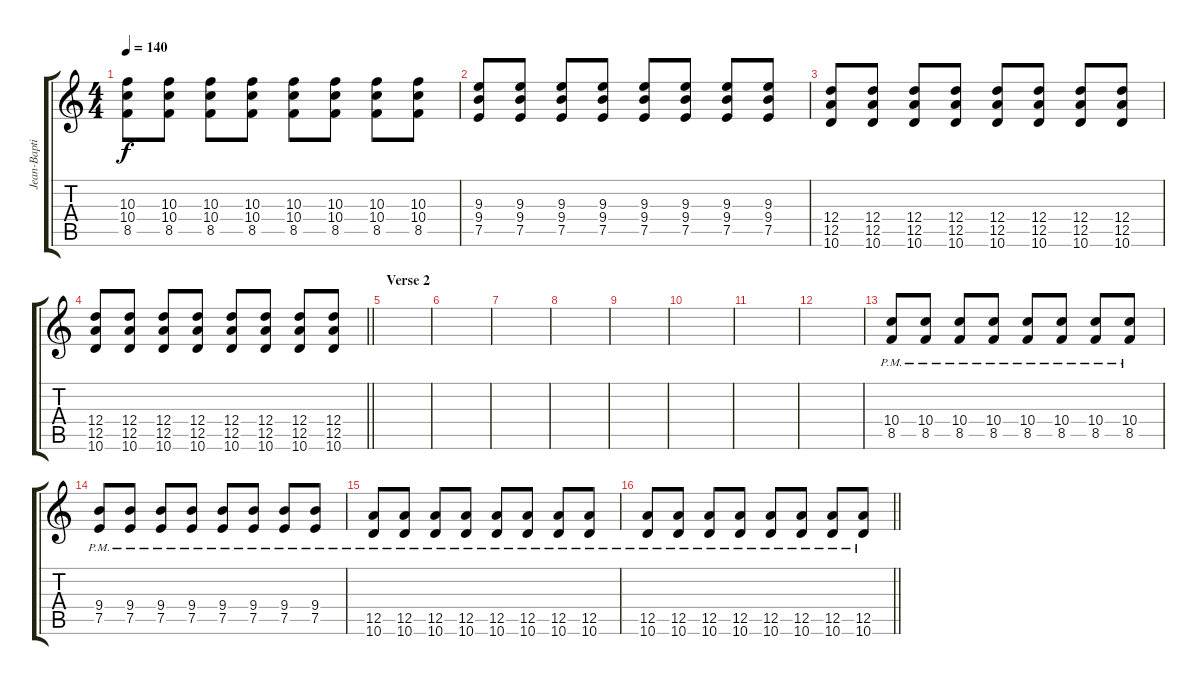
\track ("Jean-Baptiste Rythm" "Jean-Bapti") {instrument overdrivenguitar}
\staff {score tabs}
\tuning (E4 B3 G3 D3 A2 E2) {hide}
\ts (4 4)
\tempo 140
\clef g2
\ks c
(10.3 10.4 8.5).8{dy f} (10.3 10.4 8.5).8 (10.3 10.4 8.5).8 (10.3 10.4 8.5).8 (10.3 10.4 8.5).8 (10.3 10.4 8.5).8 (10.3 10.4 8.5).8 (10.3 10.4 8.5).8 |
(9.3 9.4 7.5).8 (9.3 9.4 7.5).8 (9.3 9.4 7.5).8 (9.3 9.4 7.5).8 (9.3 9.4 7.5).8 (9.3 9.4 7.5).8 (9.3 9.4 7.5).8 (9.3 9.4 7.5).8 |
(12.4 12.5 10.6).8 (12.4 12.5 10.6).8 (12.4 12.5 10.6).8 (12.4 12.5 10.6).8 (12.4 12.5 10.6).8 (12.4 12.5 10.6).8 (12.4 12.5 10.6).8 (12.4 12.5 10.6).8 |
\barLineRight lightlight
(12.4 12.5 10.6).8 (12.4 12.5 10.6).8 (12.4 12.5 10.6).8 (12.4 12.5 10.6).8 (12.4 12.5 10.6).8 (12.4 12.5 10.6).8 (12.4 12.5 10.6).8 (12.4 12.5 10.6).8 |
\section ("" "Verse 2")
|
|
|
|
|
|
|
|
(10.4{pm} 8.5{pm}).8 (10.4{pm} 8.5{pm}).8 (10.4{pm} 8.5{pm}).8 (10.4{pm} 8.5{pm}).8 (10.4{pm} 8.5{pm}).8 (10.4{pm} 8.5{pm}).8 (10.4{pm} 8.5{pm}).8 (10.4{pm} 8.5{pm}).8 |
(9.4{pm} 7.5{pm}).8 (9.4{pm} 7.5{pm}).8 (9.4{pm} 7.5{pm}).8 (9.4{pm} 7.5{pm}).8 (9.4{pm} 7.5{pm}).8 (9.4{pm} 7.5{pm}).8 (9.4{pm} 7.5{pm}).8 (9.4{pm} 7.5{pm}).8 |
(12.5{pm} 10.6{pm}).8 (12.5{pm} 10.6{pm}).8 (12.5{pm} 10.6{pm}).8 (12.5{pm} 10.6{pm}).8 (12.5{pm} 10.6{pm}).8 (12.5{pm} 10.6{pm}).8 (12.5{pm} 10.6{pm}).8 (12.5{pm} 10.6{pm}).8 |
\barLineRight lightlight
(12.5{pm} 10.6{pm}).8 (12.5{pm} 10.6{pm}).8 (12.5{pm} 10.6{pm}).8 (12.5{pm} 10.6{pm}).8 (12.5{pm} 10.6{pm}).8 (12.5{pm} 10.6{pm}).8 (12.5{pm} 10.6{pm}).8 (12.5{pm} 10.6{pm}).8
